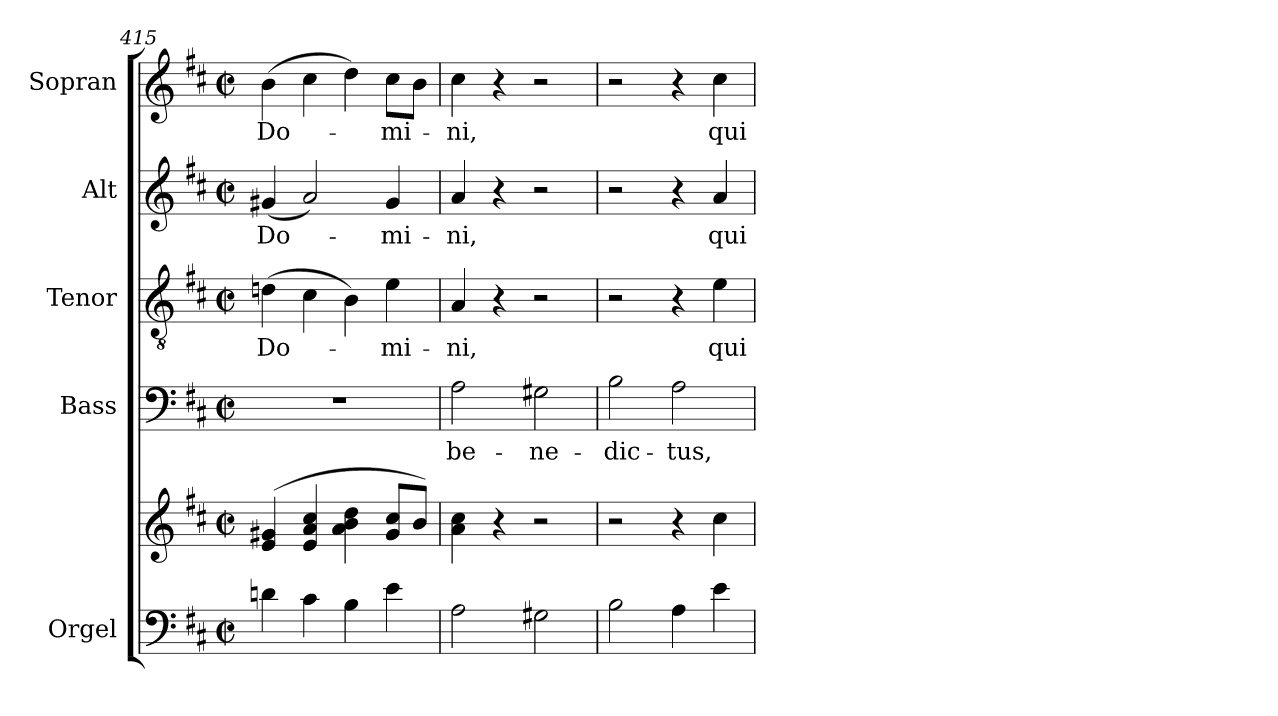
**kern	**kern	**kern	**text	**kern	**text	**kern	**text	**kern	**text
*part5	*part5	*part4	*part4	*part3	*part3	*part2	*part2	*part1	*part1
*staff6	*staff5	*staff4	*staff4	*staff3	*staff3	*staff2	*staff2	*staff1	*staff1
*I"Orgel	*	*I"Bass	*	*I"Tenor	*	*I"Alt	*	*I"Sopran	*
*I'Org.	*	*I'B.	*	*I'T.	*	*I'A.	*	*I'S.	*
!!LO:LB:g=z
*clefF4	*clefG2	*clefF4	*	*clefGv2	*	*clefG2	*	*clefG2	*
*k[f#c#]	*k[f#c#]	*k[f#c#]	*	*k[f#c#]	*	*k[f#c#]	*	*k[f#c#]	*
*D:	*D:	*D:	*	*D:	*	*D:	*	*D:	*
*M2/2	*M2/2	*M2/2	*	*M2/2	*	*M2/2	*	*M2/2	*
*met(c|)	*met(c|)	*met(c|)	*	*met(c|)	*	*met(c|)	*	*met(c|)	*
=415	=415	=415	=415	=415	=415	=415	=415	=415	=415
!	!	!	!	!	!LO:LY:b	!	!LO:LY:b	!	!LO:LY:b
4dn\	(4e/ 4g#X/	1r	.	(>4dn\	Do-	(<4g#X/	Do-	(>4b\	Do-
4c#\	4e/ 4a/ 4cc#/	.	.	4c#\	.	2a/)	.	4cc#\	.
4B\	4a\ 4b\ 4dd\	.	.	4B\)	.	.	.	4dd\)	.
!	!	!	!	!	!LO:LY:b	!	!LO:LY:b	!	!LO:LY:b
4e\	8g#/ 8cc#/L	.	.	4e\	-mi-	4g#/	-mi-	8cc#\L	-mi-
.	8b/J)	.	.	.	.	.	.	8b\J	.
=416	=416	=416	=416	=416	=416	=416	=416	=416	=416
!	!	!	!LO:LY:b	!	!LO:LY:b	!	!LO:LY:b	!	!LO:LY:b
2A\	4a\ 4cc#\	2A\	be-	4A/	-ni,	4a/	-ni,	4cc#\	-ni,
.	4r	.	.	4r	.	4r	.	4r	.
!	!	!	!LO:LY:b	!	!	!	!	!	!
2G#X\	2r	2G#X\	-ne-	2r	.	2r	.	2r	.
=417	=417	=417	=417	=417	=417	=417	=417	=417	=417
!	!	!	!LO:LY:b	!	!	!	!	!	!
2B\	2r	2B\	-dic-	2r	.	2r	.	2r	.
!	!	!	!LO:LY:b	!	!	!	!	!	!
4A\	4r	2A\	-tus,	4r	.	4r	.	4r	.
!	!	!	!	!	!LO:LY:b	!	!LO:LY:b	!	!LO:LY:b
4e\	4cc#\	.	.	4e\	qui	4a/	qui	4cc#\	qui
=	=	=	=	=	=	=	=	=	=
*-	*-	*-	*-	*-	*-	*-	*-	*-	*-
